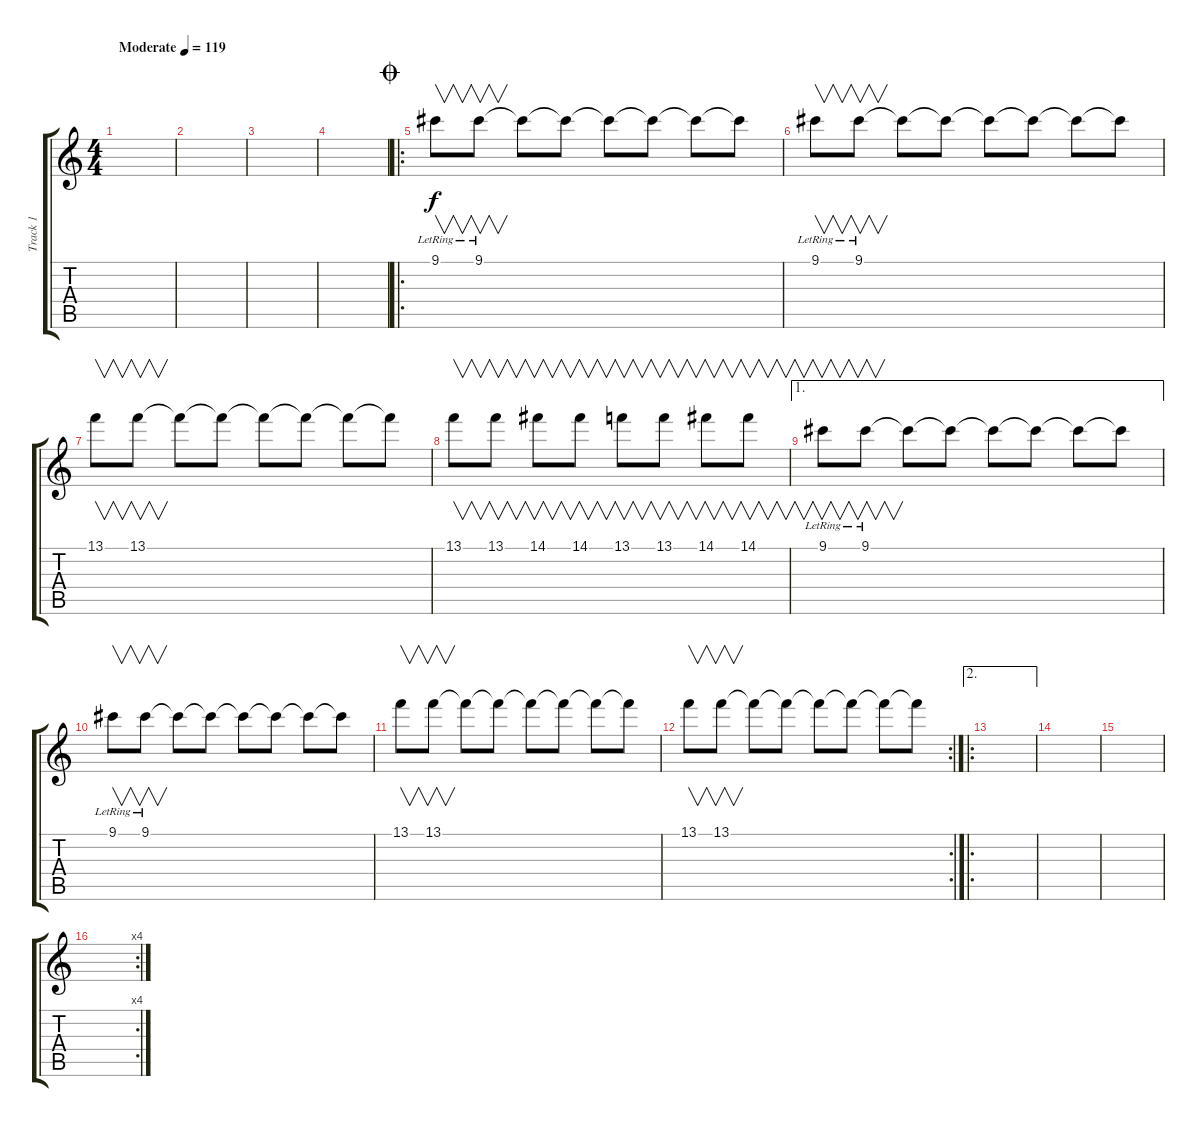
\track ("Track 1" "Track 1") {instrument electricguitarclean}
\staff {score tabs}
\tuning (E4 B3 G3 D3 A2 E2) {hide}
\ts (4 4)
\tempo (119 "Moderate")
\clef g2
\ks c
|
|
|
|
\ro
\jump coda
9.1{lr}.8{v} 9.1{lr}.8{v} 9.1{t}.8 9.1{t}.8 9.1{t}.8 9.1{t}.8 9.1{t}.8 9.1{t}.8 |
9.1{lr}.8{v} 9.1{lr}.8{v} 9.1{t}.8 9.1{t}.8 9.1{t}.8 9.1{t}.8 9.1{t}.8 9.1{t}.8 |
13.1.8{v} 13.1.8{v} 13.1{t}.8 13.1{t}.8 13.1{t}.8 13.1{t}.8 13.1{t}.8 13.1{t}.8 |
13.1.8{v} 13.1.8{v} 14.1.8{v} 14.1.8{v} 13.1.8{v} 13.1.8{v} 14.1.8{v} 14.1.8{v} |
\ae 1
9.1{lr}.8{v} 9.1{lr}.8{v} 9.1{t}.8 9.1{t}.8 9.1{t}.8 9.1{t}.8 9.1{t}.8 9.1{t}.8 |
9.1{lr}.8{v} 9.1{lr}.8{v} 9.1{t}.8 9.1{t}.8 9.1{t}.8 9.1{t}.8 9.1{t}.8 9.1{t}.8 |
13.1.8{v} 13.1.8{v} 13.1{t}.8 13.1{t}.8 13.1{t}.8 13.1{t}.8 13.1{t}.8 13.1{t}.8 |
\rc 2
13.1.8{v} 13.1.8{v} 13.1{t}.8 13.1{t}.8 13.1{t}.8 13.1{t}.8 13.1{t}.8 13.1{t}.8 |
\ae 2
\ro
|
|
|
\rc 4
